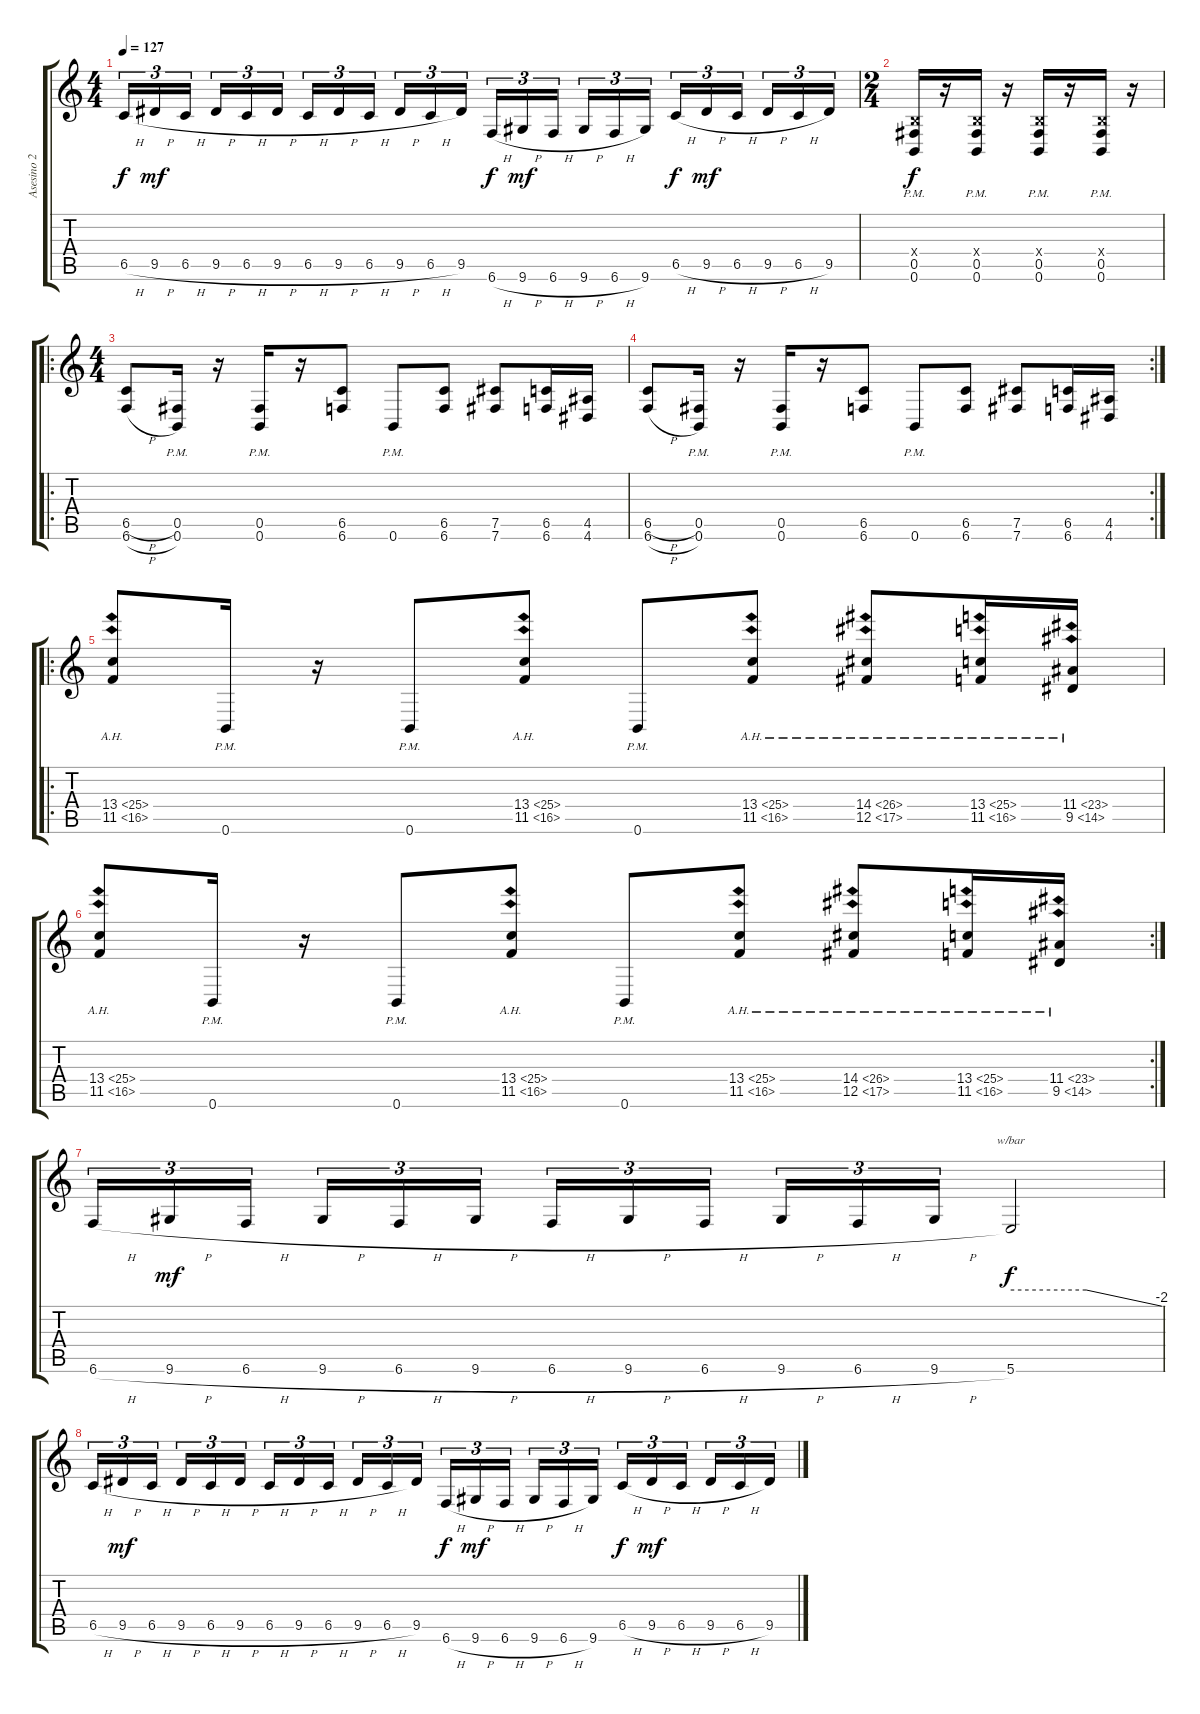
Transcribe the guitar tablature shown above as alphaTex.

\track ("Asesino 2" "Asesino 2") {instrument overdrivenguitar}
\staff {score tabs}
\tuning (Db4 Ab3 E3 B2 Gb2 B1) {hide}
\ts (4 4)
\tempo 127
\clef g2
\ks c
6.5{h}.16{tu (3 2) dy f} 9.5{h}.16{tu (3 2) dy mf} 6.5{h}.16{tu (3 2)} 9.5{h}.16{tu (3 2)} 6.5{h}.16{tu (3 2)} 9.5{h}.16{tu (3 2)} 6.5{h}.16{tu (3 2)} 9.5{h}.16{tu (3 2)} 6.5{h}.16{tu (3 2)} 9.5{h}.16{tu (3 2)} 6.5{h}.16{tu (3 2)} 9.5.16{tu (3 2)} 6.6{h}.16{tu (3 2) dy f} 9.6{h}.16{tu (3 2) dy mf} 6.6{h}.16{tu (3 2)} 9.6{h}.16{tu (3 2)} 6.6{h}.16{tu (3 2)} 9.6.16{tu (3 2)} 6.5{h}.16{tu (3 2) dy f} 9.5{h}.16{tu (3 2) dy mf} 6.5{h}.16{tu (3 2)} 9.5{h}.16{tu (3 2)} 6.5{h}.16{tu (3 2)} 9.5.16{tu (3 2)} |
\ts (2 4)
(0.4{x} 0.5{pm} 0.6).16{dy f} r.16 (0.4{x} 0.5{pm} 0.6).16 r.16 (0.4{x} 0.5{pm} 0.6).16 r.16 (0.4{x} 0.5{pm} 0.6).16 r.16 |
\ro
\ts (4 4)
(6.5{h} 6.6{h}).8 (0.5 0.6{pm}).16 r.16 (0.5 0.6{pm}).16 r.16 (6.5 6.6).8 0.6{pm}.8 (6.5 6.6).8 (7.5 7.6).8 (6.5 6.6).16 (4.5 4.6).16 |
\rc 2
(6.5{h} 6.6{h}).8 (0.5 0.6{pm}).16 r.16 (0.5 0.6{pm}).16 r.16 (6.5 6.6).8 0.6{pm}.8 (6.5 6.6).8 (7.5 7.6).8 (6.5 6.6).16 (4.5 4.6).16 |
\ro
(13.4{ah 12} 11.5{ah 5}).8 0.6{pm}.16 r.16 0.6{pm}.8 (13.4{ah 12} 11.5{ah 5}).8 0.6{pm}.8 (13.4{ah 12} 11.5{ah 5}).8 (14.4{ah 12} 12.5{ah 5}).8 (13.4{ah 12} 11.5{ah 5}).16 (11.4{ah 12} 9.5{ah 5}).16 |
\rc 2
(13.4{ah 12} 11.5{ah 5}).8 0.6{pm}.16 r.16 0.6{pm}.8 (13.4{ah 12} 11.5{ah 5}).8 0.6{pm}.8 (13.4{ah 12} 11.5{ah 5}).8 (14.4{ah 12} 12.5{ah 5}).8 (13.4{ah 12} 11.5{ah 5}).16 (11.4{ah 12} 9.5{ah 5}).16 |
6.6{h}.16{tu (3 2)} 9.6{h}.16{tu (3 2) dy mf} 6.6{h}.16{tu (3 2)} 9.6{h}.16{tu (3 2)} 6.6{h}.16{tu (3 2)} 9.6{h}.16{tu (3 2)} 6.6{h}.16{tu (3 2)} 9.6{h}.16{tu (3 2)} 6.6{h}.16{tu (3 2)} 9.6{h}.16{tu (3 2)} 6.6{h}.16{tu (3 2)} 9.6{h}.16{tu (3 2)} 5.6.2{tbe (custom default 0 0 30 0 60 -8) dy f} |
6.5{h}.16{tu (3 2)} 9.5{h}.16{tu (3 2) dy mf} 6.5{h}.16{tu (3 2)} 9.5{h}.16{tu (3 2)} 6.5{h}.16{tu (3 2)} 9.5{h}.16{tu (3 2)} 6.5{h}.16{tu (3 2)} 9.5{h}.16{tu (3 2)} 6.5{h}.16{tu (3 2)} 9.5{h}.16{tu (3 2)} 6.5{h}.16{tu (3 2)} 9.5.16{tu (3 2)} 6.6{h}.16{tu (3 2) dy f} 9.6{h}.16{tu (3 2) dy mf} 6.6{h}.16{tu (3 2)} 9.6{h}.16{tu (3 2)} 6.6{h}.16{tu (3 2)} 9.6.16{tu (3 2)} 6.5{h}.16{tu (3 2) dy f} 9.5{h}.16{tu (3 2) dy mf} 6.5{h}.16{tu (3 2)} 9.5{h}.16{tu (3 2)} 6.5{h}.16{tu (3 2)} 9.5.16{tu (3 2)}
